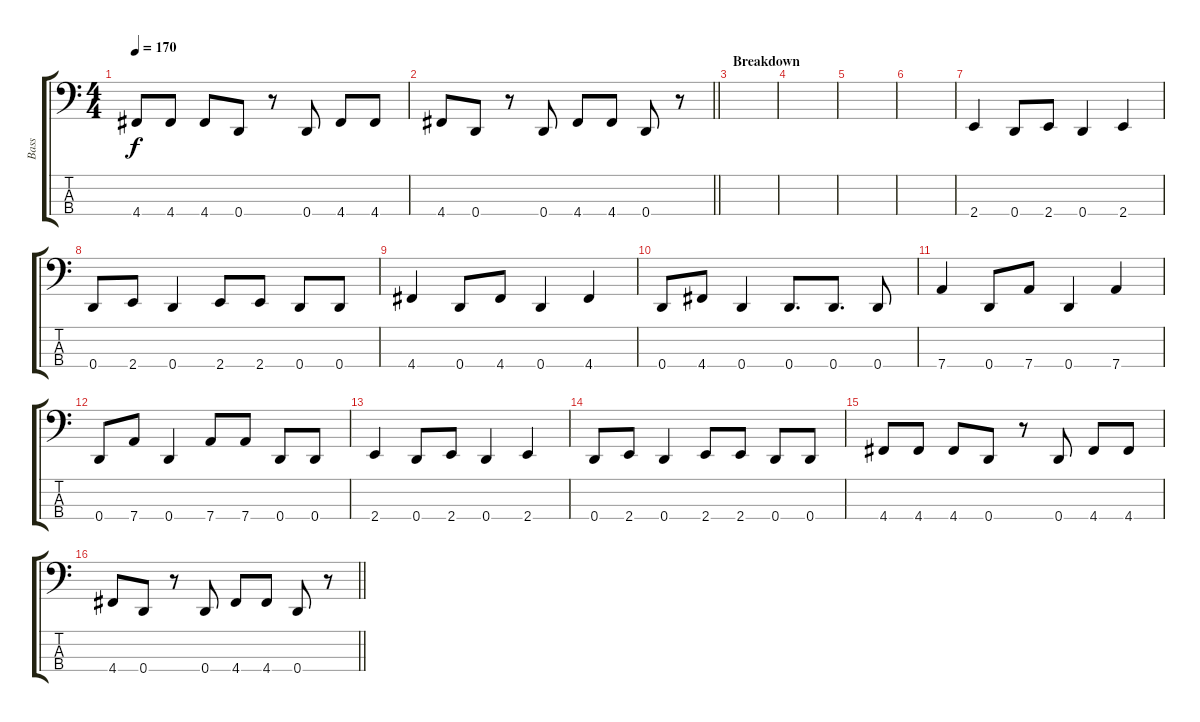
\track ("Bass" "Bass") {instrument electricbassfinger}
\staff {score tabs}
\tuning (G2 D2 A1 D1) {hide}
\ts (4 4)
\tempo 170
\clef f4
\ks c
4.4.8{dy f} 4.4.8 4.4.8 0.4.8 r.8 0.4.8 4.4.8 4.4.8 |
\barLineRight lightlight
4.4.8 0.4.8 r.8 0.4.8 4.4.8 4.4.8 0.4.8 r.8 |
\section ("" "Breakdown")
|
|
|
|
2.4.4 0.4.8 2.4.8 0.4.4 2.4.4 |
0.4.8 2.4.8 0.4.4 2.4.8 2.4.8 0.4.8 0.4.8 |
4.4.4 0.4.8 4.4.8 0.4.4 4.4.4 |
0.4.8 4.4.8 0.4.4 0.4.8{d} 0.4.8{d} 0.4.8 |
7.4.4 0.4.8 7.4.8 0.4.4 7.4.4 |
0.4.8 7.4.8 0.4.4 7.4.8 7.4.8 0.4.8 0.4.8 |
2.4.4 0.4.8 2.4.8 0.4.4 2.4.4 |
0.4.8 2.4.8 0.4.4 2.4.8 2.4.8 0.4.8 0.4.8 |
4.4.8 4.4.8 4.4.8 0.4.8 r.8 0.4.8 4.4.8 4.4.8 |
\barLineRight lightlight
4.4.8 0.4.8 r.8 0.4.8 4.4.8 4.4.8 0.4.8 r.8
